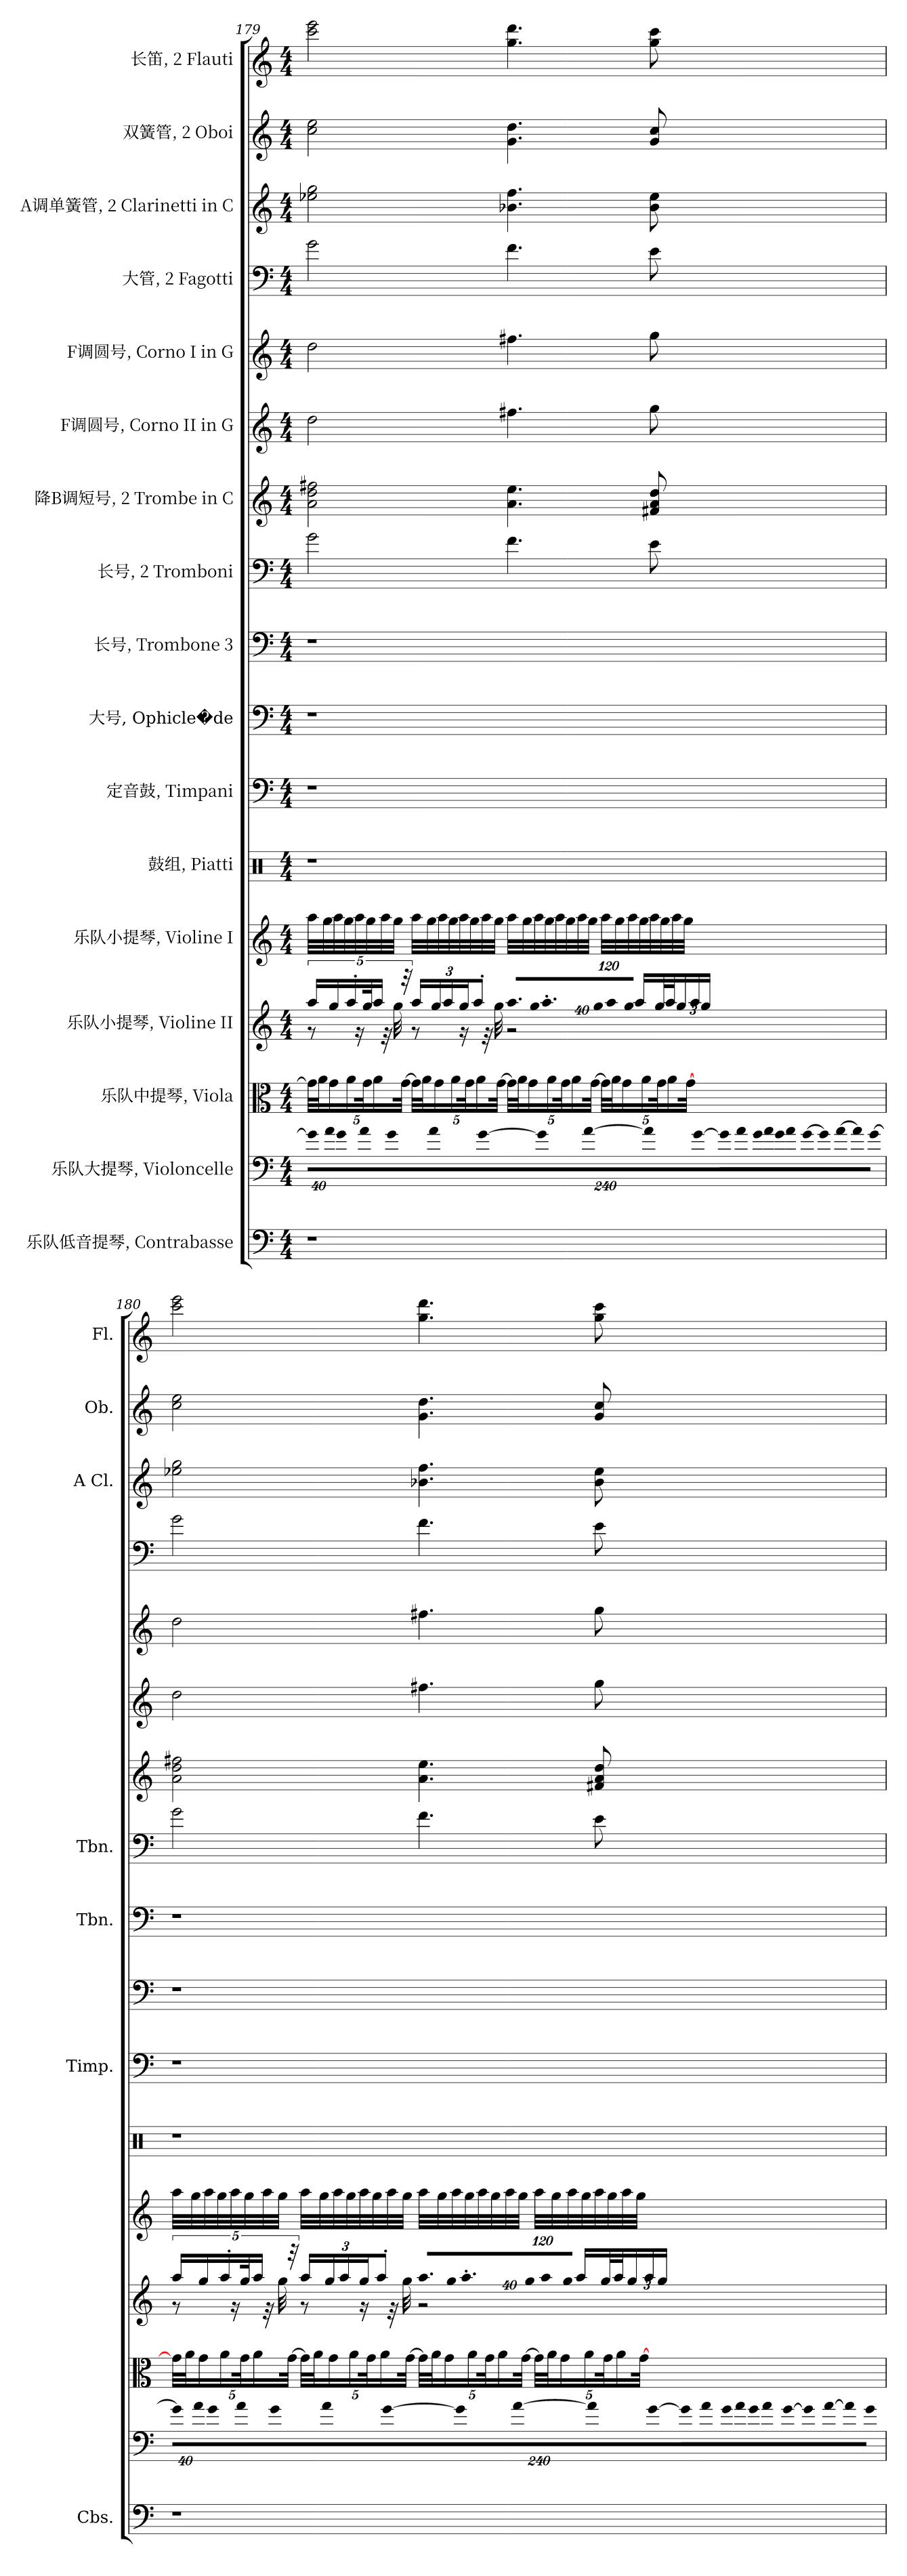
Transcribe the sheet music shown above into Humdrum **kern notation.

**kern	**kern	**kern	**kern	**kern	**kern	**kern	**kern	**kern	**kern	**kern	**kern	**kern	**kern	**kern	**kern	**kern
*part17	*part16	*part15	*part14	*part13	*part12	*part11	*part10	*part9	*part8	*part7	*part6	*part5	*part4	*part3	*part2	*part1
*staff17	*staff16	*staff15	*staff14	*staff13	*staff12	*staff11	*staff10	*staff9	*staff8	*staff7	*staff6	*staff5	*staff4	*staff3	*staff2	*staff1
*I"乐队低音提琴, Contrabasse	*I"乐队大提琴, Violoncelle	*I"乐队中提琴, Viola	*I"乐队小提琴, Violine II	*I"乐队小提琴, Violine I	*I"鼓组, Piatti	*I"定音鼓, Timpani	*I"大号, Ophicle�de	*I"长号, Trombone 3	*I"长号, 2 Tromboni	*I"降B调短号, 2 Trombe in C	*I"F调圆号, Corno II in G	*I"F调圆号, Corno I in G	*I"大管, 2 Fagotti	*I"A调单簧管, 2 Clarinetti in C	*I"双簧管, 2 Oboi	*I"长笛, 2 Flauti
*I'Cbs.	*	*	*	*	*	*I'Timp.	*	*I'Tbn.	*I'Tbn.	*	*	*	*	*I'A Cl.	*I'Ob.	*I'Fl.
!!LO:PB:g=z
*clefF4	*clefF4	*clefC3	*clefG2	*clefG2	*clefX	*clefF4	*clefF4	*clefF4	*clefF4	*clefG2	*clefG2	*clefG2	*clefF4	*clefG2	*clefG2	*clefG2
*ITrd7c12	*	*	*	*	*	*	*	*	*	*ITrd1c2	*ITrd4c7	*ITrd4c7	*	*ITrd2c3	*	*
*k[]	*k[]	*k[]	*k[]	*k[]	*k[]	*k[]	*k[]	*k[]	*k[]	*k[b-e-]	*k[b-]	*k[b-]	*k[]	*k[f#c#g#]	*k[]	*k[]
*M4/4	*M4/4	*M4/4	*M4/4	*M4/4	*M4/4	*M4/4	*M4/4	*M4/4	*M4/4	*M4/4	*M4/4	*M4/4	*M4/4	*M4/4	*M4/4	*M4/4
*MM167	*MM167	*MM167	*MM167	*MM167	*MM167	*MM167	*MM167	*MM167	*MM167	*MM167	*MM167	*MM167	*MM167	*MM167	*MM167	*MM167
*	*Xbrackettup	*	*	*	*	*	*	*	*	*	*	*	*	*	*	*
=179	=179	=179	=179	=179	=179	=179	=179	=179	=179	=179	=179	=179	=179	=179	=179	=179
!	!LO:N:vis=32	!	!	!	!	!	!	!	!	!	!	!	!	!	!	!
*	*	*Xbrackettup	*	*	*	*	*	*	*	*	*	*	*	*	*	*
*	*	*	*^	*	*	*	*	*	*	*	*	*	*	*	*	*
1r	640%23g\LLL]	40g\LLL]	20aa/LL	8r	32aa\LLL	1r	1r	1r	1r	2g\	2g\ 2cc\ 2een\	2g\	2g\	2g\	2ccn\ 2ee\	2cc\ 2ee\	2ccc\ 2eee\
.	.	40a\J	.	.	.	.	.	.	.	.	.	.	.	.	.	.	.
.	.	.	.	.	32gg\	.	.	.	.	.	.	.	.	.	.	.	.
!	!LO:N:vis=32	!	!	!	!	!	!	!	!	!	!	!	!	!	!	!	!
.	640%23a\J	.	.	.	.	.	.	.	.	.	.	.	.	.	.	.	.
.	.	20g\	20gg/	.	.	.	.	.	.	.	.	.	.	.	.	.	.
.	.	.	.	.	32aa\	.	.	.	.	.	.	.	.	.	.	.	.
!	!LO:N:vis=16	!	!	!	!	!	!	!	!	!	!	!	!	!	!	!	!
.	1920%137g\	.	.	.	.	.	.	.	.	.	.	.	.	.	.	.	.
.	.	.	.	.	32gg\	.	.	.	.	.	.	.	.	.	.	.	.
.	.	20a\	20aa'/	.	.	.	.	.	.	.	.	.	.	.	.	.	.
.	.	.	.	16r	32aa\	.	.	.	.	.	.	.	.	.	.	.	.
!	!LO:N:vis=16	!	!	!	!	!	!	!	!	!	!	!	!	!	!	!	!
.	1920%137a\	.	.	.	.	.	.	.	.	.	.	.	.	.	.	.	.
.	.	40g\K	40gg/K	.	.	.	.	.	.	.	.	.	.	.	.	.	.
.	.	.	.	.	32gg\	.	.	.	.	.	.	.	.	.	.	.	.
.	.	20a\	20aa/JJ	.	.	.	.	.	.	.	.	.	.	.	.	.	.
.	.	.	.	32r	32aa\	.	.	.	.	.	.	.	.	.	.	.	.
!	!LO:N:vis=16	!	!	!	!	!	!	!	!	!	!	!	!	!	!	!	!
.	1920%137g\	.	.	.	.	.	.	.	.	.	.	.	.	.	.	.	.
.	.	.	.	32gg\	32gg\JJJ	.	.	.	.	.	.	.	.	.	.	.	.
.	.	[40g\JJk	40r	.	.	.	.	.	.	.	.	.	.	.	.	.	.
*	*	*	*Xbrackettup	*	*	*	*	*	*	*	*	*	*	*	*	*	*
.	.	40g\LLL]	24aa/LL	8r	32aa\LLL	.	.	.	.	.	.	.	.	.	.	.	.
.	.	40a\J	.	.	.	.	.	.	.	.	.	.	.	.	.	.	.
.	.	.	.	.	32gg\	.	.	.	.	.	.	.	.	.	.	.	.
!	!LO:N:vis=32	!	!	!	!	!	!	!	!	!	!	!	!	!	!	!	!
.	640%23a\L	.	.	.	.	.	.	.	.	.	.	.	.	.	.	.	.
.	.	.	24gg/	.	.	.	.	.	.	.	.	.	.	.	.	.	.
.	.	20g\	.	.	.	.	.	.	.	.	.	.	.	.	.	.	.
.	.	.	.	.	32aa\	.	.	.	.	.	.	.	.	.	.	.	.
!	!LO:N:vis=32	!	!	!	!	!	!	!	!	!	!	!	!	!	!	!	!
.	[640%23g\	.	.	.	.	.	.	.	.	.	.	.	.	.	.	.	.
.	.	.	24aa/	.	.	.	.	.	.	.	.	.	.	.	.	.	.
.	.	.	.	.	32gg\	.	.	.	.	.	.	.	.	.	.	.	.
.	.	20a\	.	.	.	.	.	.	.	.	.	.	.	.	.	.	.
!	!LO:N:vis=32	!	!	!	!	!	!	!	!	!	!	!	!	!	!	!	!
.	640%23g\]	.	.	.	.	.	.	.	.	.	.	.	.	.	.	.	.
.	.	.	24gg/J	16r	32aa\	.	.	.	.	.	.	.	.	.	.	.	.
!	!LO:N:vis=32	!	!	!	!	!	!	!	!	!	!	!	!	!	!	!	!
.	[640%23a\	.	.	.	.	.	.	.	.	.	.	.	.	.	.	.	.
.	.	40g\K	.	.	.	.	.	.	.	.	.	.	.	.	.	.	.
.	.	.	.	.	32gg\	.	.	.	.	.	.	.	.	.	.	.	.
.	.	.	12aa'/J	.	.	.	.	.	.	.	.	.	.	.	.	.	.
.	.	20a\	.	.	.	.	.	.	.	.	.	.	.	.	.	.	.
!	!LO:N:vis=32	!	!	!	!	!	!	!	!	!	!	!	!	!	!	!	!
.	640%23a\]	.	.	.	.	.	.	.	.	.	.	.	.	.	.	.	.
.	.	.	.	32r	32aa\	.	.	.	.	.	.	.	.	.	.	.	.
!	!LO:N:vis=32	!	!	!	!	!	!	!	!	!	!	!	!	!	!	!	!
.	[640%23g\JJJ	.	.	.	.	.	.	.	.	.	.	.	.	.	.	.	.
.	.	.	.	32gg\	32gg\JJJ	.	.	.	.	.	.	.	.	.	.	.	.
.	.	[40g\JJk	.	.	.	.	.	.	.	.	.	.	.	.	.	.	.
!	!	!	!LO:N:vis=32.	!	!	!	!	!	!	!	!	!	!	!	!	!	!
.	.	40g\LLL]	1920%103aa/LLL	2r	32aa\LLL	.	.	.	.	4.f\	4.g\ 4.dd\	4.bn\	4.bn\	4.f\	4.gn\ 4.dd\	4.g\ 4.dd\	4.gg\ 4.ddd\
!	!LO:N:vis=32	!	!	!	!	!	!	!	!	!	!	!	!	!	!	!	!
.	640%23g\LLL]	.	.	.	.	.	.	.	.	.	.	.	.	.	.	.	.
.	.	40a\J	.	.	.	.	.	.	.	.	.	.	.	.	.	.	.
.	.	.	.	.	32gg\	.	.	.	.	.	.	.	.	.	.	.	.
!	!LO:N:vis=32	!	!	!	!	!	!	!	!	!	!	!	!	!	!	!	!
.	640%23a\J	.	.	.	.	.	.	.	.	.	.	.	.	.	.	.	.
.	.	20g\	.	.	.	.	.	.	.	.	.	.	.	.	.	.	.
!	!	!	!LO:N:vis=32	!	!	!	!	!	!	!	!	!	!	!	!	!	!
.	.	.	640%23gg/	.	.	.	.	.	.	.	.	.	.	.	.	.	.
.	.	.	.	.	32aa\	.	.	.	.	.	.	.	.	.	.	.	.
!	!LO:N:vis=16	!	!	!	!	!	!	!	!	!	!	!	!	!	!	!	!
.	1920%137g\	.	.	.	.	.	.	.	.	.	.	.	.	.	.	.	.
!	!	!	!LO:N:vis=32.	!	!	!	!	!	!	!	!	!	!	!	!	!	!
.	.	.	1920%103aa'/	.	.	.	.	.	.	.	.	.	.	.	.	.	.
.	.	.	.	.	32gg\	.	.	.	.	.	.	.	.	.	.	.	.
.	.	20a\	.	.	.	.	.	.	.	.	.	.	.	.	.	.	.
.	.	.	.	.	32aa\	.	.	.	.	.	.	.	.	.	.	.	.
!	!	!	!LO:N:vis=32	!	!	!	!	!	!	!	!	!	!	!	!	!	!
.	.	.	640%23gg/	.	.	.	.	.	.	.	.	.	.	.	.	.	.
!	!LO:N:vis=16	!	!	!	!	!	!	!	!	!	!	!	!	!	!	!	!
.	1920%137a\	.	.	.	.	.	.	.	.	.	.	.	.	.	.	.	.
.	.	40g\K	.	.	.	.	.	.	.	.	.	.	.	.	.	.	.
.	.	.	.	.	32gg\	.	.	.	.	.	.	.	.	.	.	.	.
.	.	20a\	.	.	.	.	.	.	.	.	.	.	.	.	.	.	.
!	!	!	!LO:N:vis=32	!	!	!	!	!	!	!	!	!	!	!	!	!	!
.	.	.	640%23aa/	.	.	.	.	.	.	.	.	.	.	.	.	.	.
.	.	.	.	.	32aa\	.	.	.	.	.	.	.	.	.	.	.	.
!	!	!	!LO:N:vis=32	!	!	!	!	!	!	!	!	!	!	!	!	!	!
.	.	.	640%23gg/JJJ	.	.	.	.	.	.	.	.	.	.	.	.	.	.
!	!LO:N:vis=16	!	!	!	!	!	!	!	!	!	!	!	!	!	!	!	!
.	1920%137g\	.	.	.	.	.	.	.	.	.	.	.	.	.	.	.	.
.	.	.	.	.	32gg\JJJ	.	.	.	.	.	.	.	.	.	.	.	.
.	.	[40g\JJk	.	.	.	.	.	.	.	.	.	.	.	.	.	.	.
.	.	40g\LLL]	.	.	32aa\LLL	.	.	.	.	.	.	.	.	.	.	.	.
.	.	.	16aa/LL	.	.	.	.	.	.	.	.	.	.	.	.	.	.
.	.	40a\J	.	.	.	.	.	.	.	.	.	.	.	.	.	.	.
.	.	.	.	.	32gg\	.	.	.	.	.	.	.	.	.	.	.	.
!	!LO:N:vis=32	!	!	!	!	!	!	!	!	!	!	!	!	!	!	!	!
.	640%23a\L	.	.	.	.	.	.	.	.	.	.	.	.	.	.	.	.
.	.	20g\	.	.	.	.	.	.	.	.	.	.	.	.	.	.	.
.	.	.	.	.	32aa\	.	.	.	.	.	.	.	.	.	.	.	.
.	.	.	32gg/L	.	.	.	.	.	.	.	.	.	.	.	.	.	.
!	!LO:N:vis=32	!	!	!	!	!	!	!	!	!	!	!	!	!	!	!	!
.	[640%23g\	.	.	.	.	.	.	.	.	.	.	.	.	.	.	.	.
.	.	.	.	.	32gg\	.	.	.	.	.	.	.	.	.	.	.	.
.	.	.	32aa/J	.	.	.	.	.	.	.	.	.	.	.	.	.	.
.	.	20a\	.	.	.	.	.	.	.	.	.	.	.	.	.	.	.
!	!LO:N:vis=32	!	!	!	!	!	!	!	!	!	!	!	!	!	!	!	!
.	640%23g\]	.	.	.	.	.	.	.	.	.	.	.	.	.	.	.	.
.	.	.	.	.	32aa\	.	.	.	.	8e\	8en/ 8g/ 8cc/	8cc\	8cc\	8e\	8g\ 8cc\	8g/ 8cc/	8gg\ 8ccc\
.	.	.	24gg/	.	.	.	.	.	.	.	.	.	.	.	.	.	.
!	!LO:N:vis=32	!	!	!	!	!	!	!	!	!	!	!	!	!	!	!	!
.	[640%23a\	.	.	.	.	.	.	.	.	.	.	.	.	.	.	.	.
.	.	40g\K	.	.	.	.	.	.	.	.	.	.	.	.	.	.	.
.	.	.	.	.	32gg\	.	.	.	.	.	.	.	.	.	.	.	.
.	.	.	24aa/	.	.	.	.	.	.	.	.	.	.	.	.	.	.
.	.	20a\	.	.	.	.	.	.	.	.	.	.	.	.	.	.	.
!	!LO:N:vis=32	!	!	!	!	!	!	!	!	!	!	!	!	!	!	!	!
.	640%23a\]	.	.	.	.	.	.	.	.	.	.	.	.	.	.	.	.
.	.	.	.	.	32aa\	.	.	.	.	.	.	.	.	.	.	.	.
.	.	.	24gg/JJ	.	.	.	.	.	.	.	.	.	.	.	.	.	.
!	!LO:N:vis=32	!	!	!	!	!	!	!	!	!	!	!	!	!	!	!	!
.	[640%23g\JJJ	.	.	.	.	.	.	.	.	.	.	.	.	.	.	.	.
.	.	.	.	.	32gg\JJJ	.	.	.	.	.	.	.	.	.	.	.	.
.	.	[40g\JJk	.	.	.	.	.	.	.	.	.	.	.	.	.	.	.
320ryy	.	320ryy	.	480ryy	320ryy	320ryy	320ryy	320ryy	320ryy	320ryy	320ryy	320ryy	320ryy	320ryy	320ryy	320ryy	320ryy
.	.	.	480ryy	.	.	.	.	.	.	.	.	.	.	.	.	.	.
.	.	.	.	960ryy	.	.	.	.	.	.	.	.	.	.	.	.	.
!!LO:PB:g=z
=180	=180	=180	=180	=180	=180	=180	=180	=180	=180	=180	=180	=180	=180	=180	=180	=180	=180
!	!LO:N:vis=32	!	!	!	!	!	!	!	!	!	!	!	!	!	!	!	!
*	*	*	*brackettup	*	*	*	*	*	*	*	*	*	*	*	*	*	*
1r	640%23g\LLL]	40g\LLL]	20aa/LL	8r	32aa\LLL	1r	1r	1r	1r	2g\	2g\ 2cc\ 2een\	2g\	2g\	2g\	2ccn\ 2ee\	2cc\ 2ee\	2ccc\ 2eee\
.	.	40a\J	.	.	.	.	.	.	.	.	.	.	.	.	.	.	.
.	.	.	.	.	32gg\	.	.	.	.	.	.	.	.	.	.	.	.
!	!LO:N:vis=32	!	!	!	!	!	!	!	!	!	!	!	!	!	!	!	!
.	640%23a\J	.	.	.	.	.	.	.	.	.	.	.	.	.	.	.	.
.	.	20g\	20gg/	.	.	.	.	.	.	.	.	.	.	.	.	.	.
.	.	.	.	.	32aa\	.	.	.	.	.	.	.	.	.	.	.	.
!	!LO:N:vis=16	!	!	!	!	!	!	!	!	!	!	!	!	!	!	!	!
.	1920%137g\	.	.	.	.	.	.	.	.	.	.	.	.	.	.	.	.
.	.	.	.	.	32gg\	.	.	.	.	.	.	.	.	.	.	.	.
.	.	20a\	20aa'/	.	.	.	.	.	.	.	.	.	.	.	.	.	.
.	.	.	.	16r	32aa\	.	.	.	.	.	.	.	.	.	.	.	.
!	!LO:N:vis=16	!	!	!	!	!	!	!	!	!	!	!	!	!	!	!	!
.	1920%137a\	.	.	.	.	.	.	.	.	.	.	.	.	.	.	.	.
.	.	40g\K	40gg/K	.	.	.	.	.	.	.	.	.	.	.	.	.	.
.	.	.	.	.	32gg\	.	.	.	.	.	.	.	.	.	.	.	.
.	.	20a\	20aa/JJ	.	.	.	.	.	.	.	.	.	.	.	.	.	.
.	.	.	.	32r	32aa\	.	.	.	.	.	.	.	.	.	.	.	.
!	!LO:N:vis=16	!	!	!	!	!	!	!	!	!	!	!	!	!	!	!	!
.	1920%137g\	.	.	.	.	.	.	.	.	.	.	.	.	.	.	.	.
.	.	.	.	32gg\	32gg\JJJ	.	.	.	.	.	.	.	.	.	.	.	.
.	.	[40g\JJk	40r	.	.	.	.	.	.	.	.	.	.	.	.	.	.
*	*	*	*Xbrackettup	*	*	*	*	*	*	*	*	*	*	*	*	*	*
.	.	40g\LLL]	24aa/LL	8r	32aa\LLL	.	.	.	.	.	.	.	.	.	.	.	.
.	.	40a\J	.	.	.	.	.	.	.	.	.	.	.	.	.	.	.
.	.	.	.	.	32gg\	.	.	.	.	.	.	.	.	.	.	.	.
!	!LO:N:vis=32	!	!	!	!	!	!	!	!	!	!	!	!	!	!	!	!
.	640%23a\L	.	.	.	.	.	.	.	.	.	.	.	.	.	.	.	.
.	.	.	24gg/	.	.	.	.	.	.	.	.	.	.	.	.	.	.
.	.	20g\	.	.	.	.	.	.	.	.	.	.	.	.	.	.	.
.	.	.	.	.	32aa\	.	.	.	.	.	.	.	.	.	.	.	.
!	!LO:N:vis=32	!	!	!	!	!	!	!	!	!	!	!	!	!	!	!	!
.	[640%23g\	.	.	.	.	.	.	.	.	.	.	.	.	.	.	.	.
.	.	.	24aa/	.	.	.	.	.	.	.	.	.	.	.	.	.	.
.	.	.	.	.	32gg\	.	.	.	.	.	.	.	.	.	.	.	.
.	.	20a\	.	.	.	.	.	.	.	.	.	.	.	.	.	.	.
!	!LO:N:vis=32	!	!	!	!	!	!	!	!	!	!	!	!	!	!	!	!
.	640%23g\]	.	.	.	.	.	.	.	.	.	.	.	.	.	.	.	.
.	.	.	24gg/J	16r	32aa\	.	.	.	.	.	.	.	.	.	.	.	.
!	!LO:N:vis=32	!	!	!	!	!	!	!	!	!	!	!	!	!	!	!	!
.	[640%23a\	.	.	.	.	.	.	.	.	.	.	.	.	.	.	.	.
.	.	40g\K	.	.	.	.	.	.	.	.	.	.	.	.	.	.	.
.	.	.	.	.	32gg\	.	.	.	.	.	.	.	.	.	.	.	.
.	.	.	12aa'/J	.	.	.	.	.	.	.	.	.	.	.	.	.	.
.	.	20a\	.	.	.	.	.	.	.	.	.	.	.	.	.	.	.
!	!LO:N:vis=32	!	!	!	!	!	!	!	!	!	!	!	!	!	!	!	!
.	640%23a\]	.	.	.	.	.	.	.	.	.	.	.	.	.	.	.	.
.	.	.	.	32r	32aa\	.	.	.	.	.	.	.	.	.	.	.	.
!	!LO:N:vis=32	!	!	!	!	!	!	!	!	!	!	!	!	!	!	!	!
.	[640%23g\JJJ	.	.	.	.	.	.	.	.	.	.	.	.	.	.	.	.
.	.	.	.	32gg\	32gg\JJJ	.	.	.	.	.	.	.	.	.	.	.	.
.	.	[40g\JJk	.	.	.	.	.	.	.	.	.	.	.	.	.	.	.
!	!	!	!LO:N:vis=32.	!	!	!	!	!	!	!	!	!	!	!	!	!	!
.	.	40g\LLL]	1920%103aa/LLL	2r	32aa\LLL	.	.	.	.	4.f\	4.g\ 4.dd\	4.bn\	4.bn\	4.f\	4.gn\ 4.dd\	4.g\ 4.dd\	4.gg\ 4.ddd\
!	!LO:N:vis=32	!	!	!	!	!	!	!	!	!	!	!	!	!	!	!	!
.	640%23g\LLL]	.	.	.	.	.	.	.	.	.	.	.	.	.	.	.	.
.	.	40a\J	.	.	.	.	.	.	.	.	.	.	.	.	.	.	.
.	.	.	.	.	32gg\	.	.	.	.	.	.	.	.	.	.	.	.
!	!LO:N:vis=32	!	!	!	!	!	!	!	!	!	!	!	!	!	!	!	!
.	640%23a\J	.	.	.	.	.	.	.	.	.	.	.	.	.	.	.	.
.	.	20g\	.	.	.	.	.	.	.	.	.	.	.	.	.	.	.
!	!	!	!LO:N:vis=32	!	!	!	!	!	!	!	!	!	!	!	!	!	!
.	.	.	640%23gg/	.	.	.	.	.	.	.	.	.	.	.	.	.	.
.	.	.	.	.	32aa\	.	.	.	.	.	.	.	.	.	.	.	.
!	!LO:N:vis=16	!	!	!	!	!	!	!	!	!	!	!	!	!	!	!	!
.	1920%137g\	.	.	.	.	.	.	.	.	.	.	.	.	.	.	.	.
!	!	!	!LO:N:vis=32.	!	!	!	!	!	!	!	!	!	!	!	!	!	!
.	.	.	1920%103aa'/	.	.	.	.	.	.	.	.	.	.	.	.	.	.
.	.	.	.	.	32gg\	.	.	.	.	.	.	.	.	.	.	.	.
.	.	20a\	.	.	.	.	.	.	.	.	.	.	.	.	.	.	.
.	.	.	.	.	32aa\	.	.	.	.	.	.	.	.	.	.	.	.
!	!	!	!LO:N:vis=32	!	!	!	!	!	!	!	!	!	!	!	!	!	!
.	.	.	640%23gg/	.	.	.	.	.	.	.	.	.	.	.	.	.	.
!	!LO:N:vis=16	!	!	!	!	!	!	!	!	!	!	!	!	!	!	!	!
.	1920%137a\	.	.	.	.	.	.	.	.	.	.	.	.	.	.	.	.
.	.	40g\K	.	.	.	.	.	.	.	.	.	.	.	.	.	.	.
.	.	.	.	.	32gg\	.	.	.	.	.	.	.	.	.	.	.	.
.	.	20a\	.	.	.	.	.	.	.	.	.	.	.	.	.	.	.
!	!	!	!LO:N:vis=32	!	!	!	!	!	!	!	!	!	!	!	!	!	!
.	.	.	640%23aa/	.	.	.	.	.	.	.	.	.	.	.	.	.	.
.	.	.	.	.	32aa\	.	.	.	.	.	.	.	.	.	.	.	.
!	!	!	!LO:N:vis=32	!	!	!	!	!	!	!	!	!	!	!	!	!	!
.	.	.	640%23gg/JJJ	.	.	.	.	.	.	.	.	.	.	.	.	.	.
!	!LO:N:vis=16	!	!	!	!	!	!	!	!	!	!	!	!	!	!	!	!
.	1920%137g\	.	.	.	.	.	.	.	.	.	.	.	.	.	.	.	.
.	.	.	.	.	32gg\JJJ	.	.	.	.	.	.	.	.	.	.	.	.
.	.	[40g\JJk	.	.	.	.	.	.	.	.	.	.	.	.	.	.	.
.	.	40g\LLL]	.	.	32aa\LLL	.	.	.	.	.	.	.	.	.	.	.	.
.	.	.	16aa/LL	.	.	.	.	.	.	.	.	.	.	.	.	.	.
.	.	40a\J	.	.	.	.	.	.	.	.	.	.	.	.	.	.	.
.	.	.	.	.	32gg\	.	.	.	.	.	.	.	.	.	.	.	.
!	!LO:N:vis=32	!	!	!	!	!	!	!	!	!	!	!	!	!	!	!	!
.	640%23a\L	.	.	.	.	.	.	.	.	.	.	.	.	.	.	.	.
.	.	20g\	.	.	.	.	.	.	.	.	.	.	.	.	.	.	.
.	.	.	.	.	32aa\	.	.	.	.	.	.	.	.	.	.	.	.
.	.	.	32gg/L	.	.	.	.	.	.	.	.	.	.	.	.	.	.
!	!LO:N:vis=32	!	!	!	!	!	!	!	!	!	!	!	!	!	!	!	!
.	[640%23g\	.	.	.	.	.	.	.	.	.	.	.	.	.	.	.	.
.	.	.	.	.	32gg\	.	.	.	.	.	.	.	.	.	.	.	.
.	.	.	32aa/J	.	.	.	.	.	.	.	.	.	.	.	.	.	.
.	.	20a\	.	.	.	.	.	.	.	.	.	.	.	.	.	.	.
!	!LO:N:vis=32	!	!	!	!	!	!	!	!	!	!	!	!	!	!	!	!
.	640%23g\]	.	.	.	.	.	.	.	.	.	.	.	.	.	.	.	.
*	*	*	*	*	*	*	*	*	*	*	*	*	*	*	*	*	*MM151
.	.	.	.	.	32aa\	.	.	.	.	8e\	8en/ 8g/ 8cc/	8cc\	8cc\	8e\	8g\ 8cc\	8g/ 8cc/	8gg\ 8ccc\
.	.	.	24gg/	.	.	.	.	.	.	.	.	.	.	.	.	.	.
!	!LO:N:vis=32	!	!	!	!	!	!	!	!	!	!	!	!	!	!	!	!
.	[640%23a\	.	.	.	.	.	.	.	.	.	.	.	.	.	.	.	.
.	.	40g\K	.	.	.	.	.	.	.	.	.	.	.	.	.	.	.
.	.	.	.	.	32gg\	.	.	.	.	.	.	.	.	.	.	.	.
.	.	.	24aa/	.	.	.	.	.	.	.	.	.	.	.	.	.	.
.	.	20a\	.	.	.	.	.	.	.	.	.	.	.	.	.	.	.
!	!LO:N:vis=32	!	!	!	!	!	!	!	!	!	!	!	!	!	!	!	!
.	640%23a\]	.	.	.	.	.	.	.	.	.	.	.	.	.	.	.	.
.	.	.	.	.	32aa\	.	.	.	.	.	.	.	.	.	.	.	.
.	.	.	24gg/JJ	.	.	.	.	.	.	.	.	.	.	.	.	.	.
!	!LO:N:vis=32	!	!	!	!	!	!	!	!	!	!	!	!	!	!	!	!
.	[640%23g\JJJ	.	.	.	.	.	.	.	.	.	.	.	.	.	.	.	.
.	.	.	.	.	32gg\JJJ	.	.	.	.	.	.	.	.	.	.	.	.
.	.	[40g\JJk	.	.	.	.	.	.	.	.	.	.	.	.	.	.	.
320ryy	.	320ryy	.	480ryy	320ryy	320ryy	320ryy	320ryy	320ryy	320ryy	320ryy	320ryy	320ryy	320ryy	320ryy	320ryy	320ryy
.	.	.	480ryy	.	.	.	.	.	.	.	.	.	.	.	.	.	.
.	.	.	.	960ryy	.	.	.	.	.	.	.	.	.	.	.	.	.
*	*	*	*v	*v	*	*	*	*	*	*	*	*	*	*	*	*	*
=	=	=	=	=	=	=	=	=	=	=	=	=	=	=	=	=
*-	*-	*-	*-	*-	*-	*-	*-	*-	*-	*-	*-	*-	*-	*-	*-	*-
